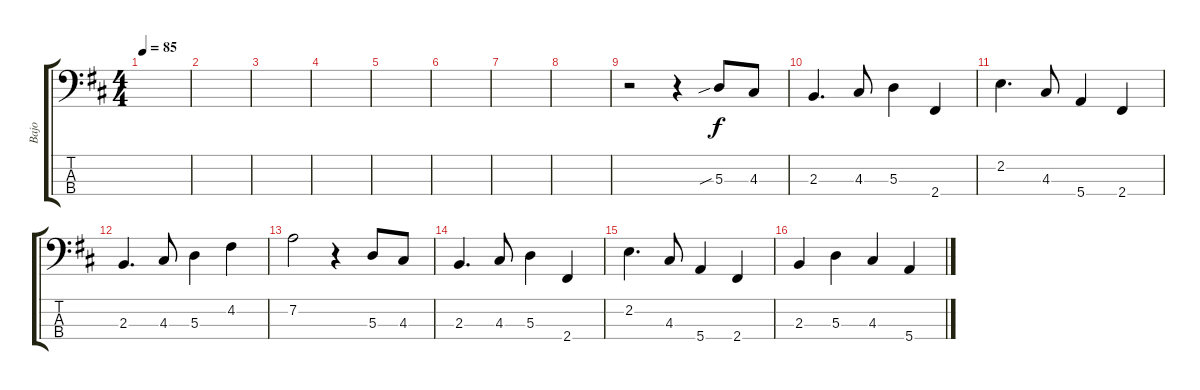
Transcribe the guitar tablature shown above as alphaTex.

\track ("Bajo" "Bajo") {instrument electricbassfinger}
\staff {score tabs}
\tuning (G2 D2 A1 E1) {hide}
\ts (4 4)
\tempo 85
\clef f4
\ks d
|
|
|
|
|
|
|
|
r.2{volume 16} r.4 5.3{sib}.8 4.3.8 |
2.3.4{d} 4.3.8 5.3.4 2.4.4 |
2.2.4{d} 4.3.8 5.4.4 2.4.4 |
2.3.4{d} 4.3.8 5.3.4 4.2.4 |
7.2.2 r.4 5.3.8 4.3.8 |
2.3.4{d} 4.3.8 5.3.4 2.4.4 |
2.2.4{d} 4.3.8 5.4.4 2.4.4 |
2.3.4 5.3.4 4.3.4 5.4.4
